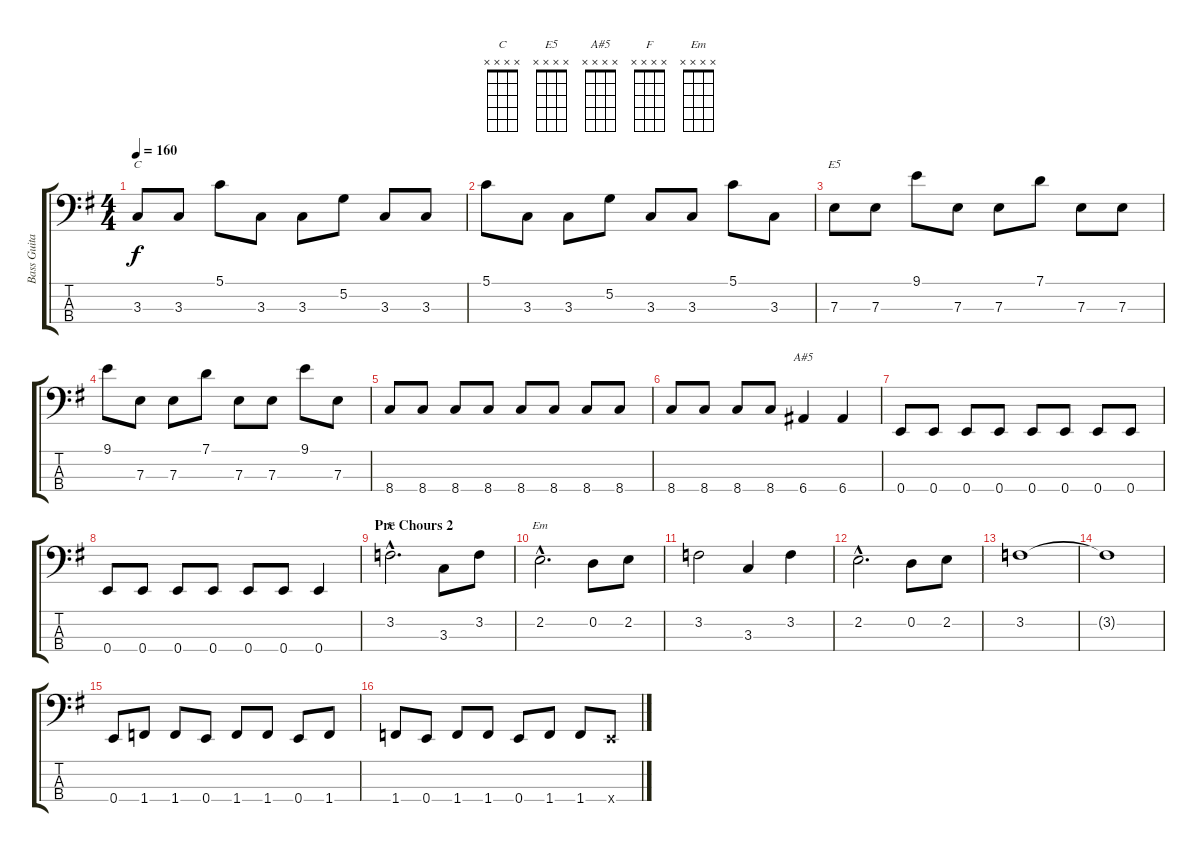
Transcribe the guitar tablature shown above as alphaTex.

\track ("Bass Guitar (Babak Riahypour)" "Bass Guita") {instrument electricbassfinger}
\staff {score tabs}
\tuning (G2 D2 A1 E1) {hide}
\chord ("C" x x x x)
\chord ("E5" x x x x)
\chord ("A#5" x x x x)
\chord ("F" x x x x)
\chord ("Em" x x x x)
\ts (4 4)
\tempo 160
\clef f4
\ks eminor
3.3.8{ch "C" dy f} 3.3.8 5.1.8 3.3.8 3.3.8 5.2.8 3.3.8 3.3.8 |
5.1.8 3.3.8 3.3.8 5.2.8 3.3.8 3.3.8 5.1.8 3.3.8 |
7.3.8{ch "E5"} 7.3.8 9.1.8 7.3.8 7.3.8 7.1.8 7.3.8 7.3.8 |
9.1.8 7.3.8 7.3.8 7.1.8 7.3.8 7.3.8 9.1.8 7.3.8 |
8.4.8 8.4.8 8.4.8 8.4.8 8.4.8 8.4.8 8.4.8 8.4.8 |
8.4.8 8.4.8 8.4.8 8.4.8 6.4.4{ch "A#5"} 6.4.4 |
0.4.8 0.4.8 0.4.8 0.4.8 0.4.8 0.4.8 0.4.8 0.4.8 |
0.4.8 0.4.8 0.4.8 0.4.8 0.4.8 0.4.8 0.4.4 |
\section ("" "Pre Chours 2")
3.2{hac}.2{d ch "F"} 3.3.8 3.2.8 |
2.2{hac}.2{d ch "Em"} 0.2.8 2.2.8 |
3.2.2 3.3.4 3.2.4 |
2.2{hac}.2{d} 0.2.8 2.2.8 |
3.2.1 |
3.2{t}.1 |
0.4.8 1.4.8 1.4.8 0.4.8 1.4.8 1.4.8 0.4.8 1.4.8 |
1.4.8 0.4.8 1.4.8 1.4.8 0.4.8 1.4.8 1.4.8 0.4{x}.8
